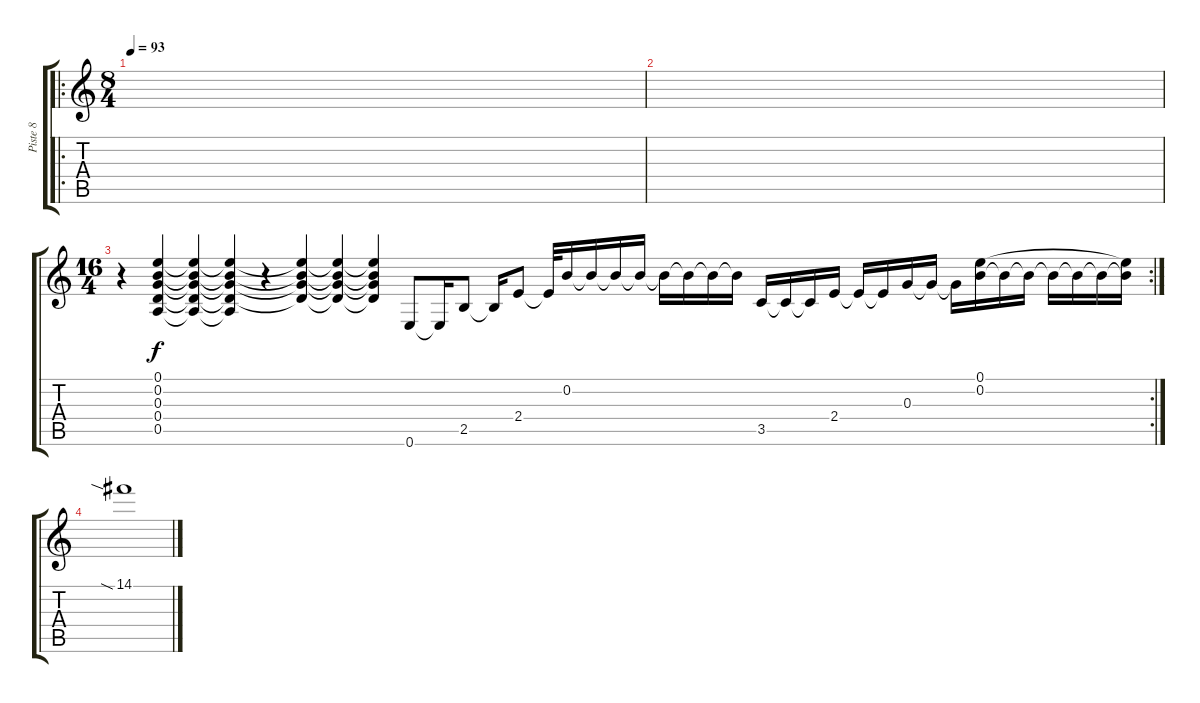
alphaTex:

\track ("Piste 8" "Piste 8") {instrument overdrivenguitar}
\staff {score tabs}
\tuning (E4 B3 G3 D3 A2 E2) {hide}
\ro
\ts (8 4)
\tempo 93
\clef g2
\ks c
|
|
\rc 2
\ts (16 4)
r.4 (0.1 0.2 0.3 0.4 0.5).4 (0.1{t} 0.2{t} 0.3{t} 0.4{t} 0.5{t}).4 (0.1{t} 0.2{t} 0.3{t} 0.4{t} 0.5{t}).4 r.4 (0.1{t} 0.2{t} 0.3{t} 0.4{t}).4 (0.1{t} 0.2{t} 0.3{t} 0.4{t}).4 (0.1{t} 0.2{t} 0.3{t} 0.4{t}).4 0.6.8 0.6{t}.16 2.5.8 2.5{t}.16 2.4.8 2.4{t}.32 0.2.16 0.2{t}.16 0.2{t}.16 0.2{t}.16 0.2{t}.16 0.2{t}.16 0.2{t}.16 0.2{t}.16 3.5.16 3.5{t}.16 3.5{t}.16 2.4.16 2.4{t}.16 2.4{t}.16 0.3.16 0.3{t}.16 0.3{t}.16 (0.1 0.2).16 0.2{t}.16 0.2{t}.16 0.2{t}.16 0.2{t}.16 0.2{t}.16 (0.1{t} 0.2{t}).16 |
14.1{sia}.1
